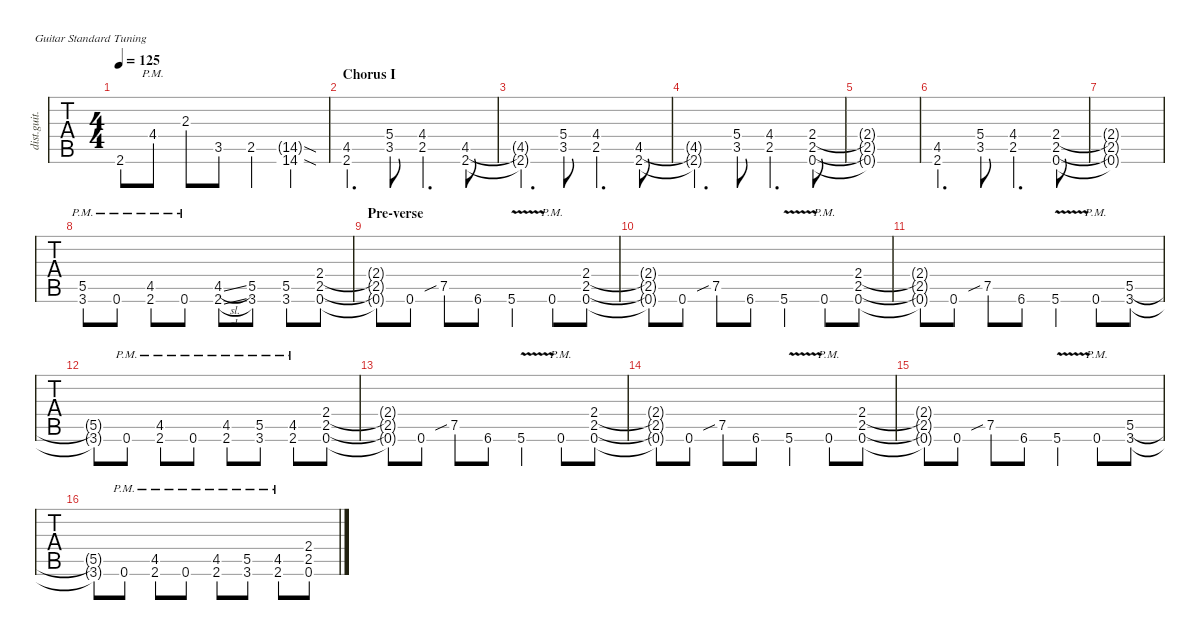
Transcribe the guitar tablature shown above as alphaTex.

\defaultSystemsLayout 4
\hideDynamics
\bracketExtendMode nobrackets
\track ("Rhythm Guitar 1 (James)" "dist.guit.") {defaultSystemsLayout 4 multiBarRest instrument distortionguitar}
\staff {tabs}
\tuning (E4 B3 G3 D3 A2 E2)
\ts (4 4)
\tempo 125
\clef g2
\ks c
2.6{t acc #}.8{dy mf} 4.4{pm acc #}.8 2.3.8 3.5.8 2.5.4 (14.6{sod acc #} 14.5{sod g}).4 |
\section ("" "Chorus I")
(2.6{acc #} 4.5{acc #}).4{d} (3.5 5.4).8 (2.5 4.4{acc #}).4{d} (2.6{acc #} 4.5{acc #}).8 |
(2.6{t acc #} 4.5{t acc #}).4{d} (3.5 5.4).8 (2.5 4.4{acc #}).4{d} (2.6{acc #} 4.5{acc #}).8 |
(2.6{t acc #} 4.5{t acc #}).4{d} (3.5 5.4).8 (2.5 4.4{acc #}).4{d} (0.6 2.5 2.4).8 |
(2.4{t} 2.5{t} 0.6{t}).1 |
(2.6{acc #} 4.5{acc #}).4{d} (3.5 5.4).8 (2.5 4.4{acc #}).4{d} (0.6 2.5 2.4).8 |
(0.6{t} 2.5{t} 2.4{t}).1 |
(3.6{pm} 5.5{pm}).8 0.6{pm}.8 (2.6{pm acc #} 4.5{pm acc #}).8 0.6{pm}.8 (2.6{sl acc #} 4.5{sl acc #}).8 (3.6 5.5).8 (5.5 3.6).8 (0.6 2.5 2.4).8 |
\section ("" "Pre-verse")
(2.5{t} 0.6{t} 2.4{t}).8 0.6.8 7.5{sib}.8 6.6{acc #}.8 5.6{v}.4 0.6{pm}.8 (0.6 2.5 2.4).8 |
(2.5{t} 0.6{t} 2.4{t}).8 0.6.8 7.5{sib}.8 6.6{acc #}.8 5.6{v}.4 0.6{pm}.8 (0.6 2.5 2.4).8 |
(2.5{t} 0.6{t} 2.4{t}).8 0.6.8 7.5{sib}.8 6.6{acc #}.8 5.6{v}.4 0.6{pm}.8 (3.6 5.5).8 |
(5.5{t} 3.6{t}).8 0.6{pm}.8 (2.6{pm acc #} 4.5{pm acc #}).8 0.6{pm}.8 (2.6{pm acc #} 4.5{pm acc #}).8 (3.6{pm} 5.5{pm}).8 (2.6{pm acc #} 4.5{pm acc #}).8 (0.6 2.5 2.4).8 |
(2.5{t} 0.6{t} 2.4{t}).8 0.6.8 7.5{sib}.8 6.6{acc #}.8 5.6{v}.4 0.6{pm}.8 (0.6 2.5 2.4).8 |
(2.5{t} 0.6{t} 2.4{t}).8 0.6.8 7.5{sib}.8 6.6{acc #}.8 5.6{v}.4 0.6{pm}.8 (0.6 2.5 2.4).8 |
(2.5{t} 0.6{t} 2.4{t}).8 0.6.8 7.5{sib}.8 6.6{acc #}.8 5.6{v}.4 0.6{pm}.8 (3.6 5.5).8 |
(5.5{t} 3.6{t}).8 0.6{pm}.8 (2.6{pm acc #} 4.5{pm acc #}).8 0.6{pm}.8 (2.6{pm acc #} 4.5{pm acc #}).8 (3.6{pm} 5.5{pm}).8 (2.6{pm acc #} 4.5{pm acc #}).8 (0.6 2.5 2.4).8
